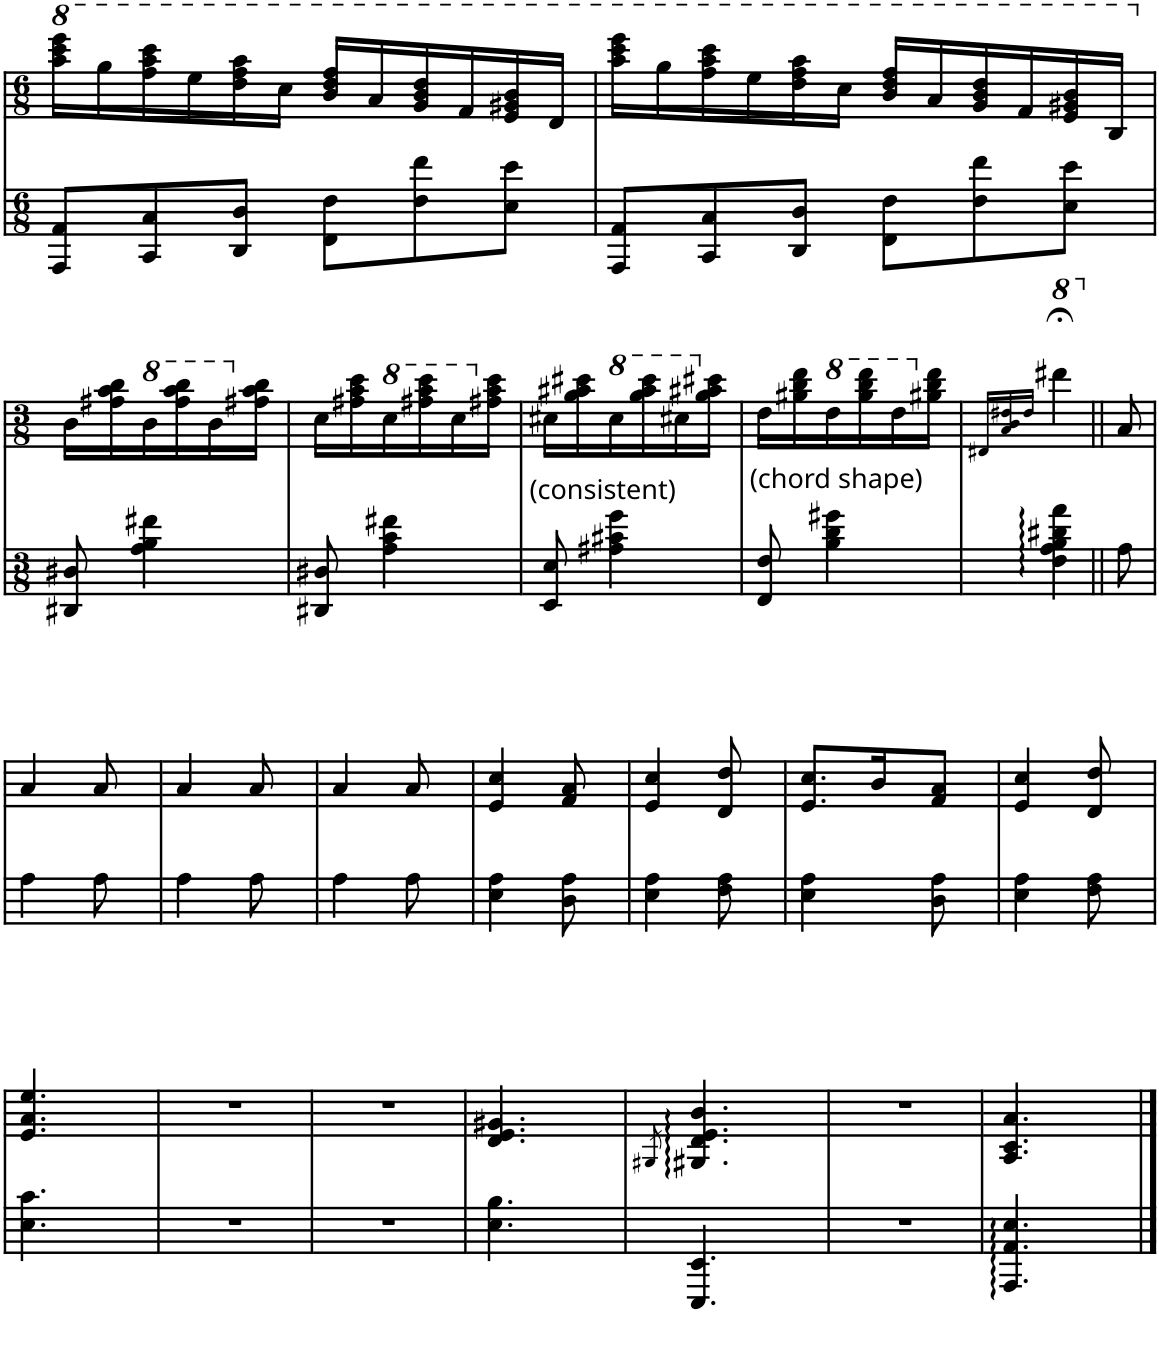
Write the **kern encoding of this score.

**kern	**kern
*part1	*part1
*staff2	*staff1
*I"Piano	*
*I'Pno.	*
!!LO:PB:g=z
*clefF4	*clefG2
*k[]	*k[]
*M6/8	*M6/8
*	*8va
=326	=326
8AAA/ 8AA/L	16aaa\ 16cccc\ 16eeee\LL
.	16ggg\
8CC/ 8C/	16fff\ 16aaa\ 16cccc\
.	16eee\
8DD/ 8D/J	16ddd\ 16fff\ 16aaa\
.	16ccc\JJ
8FF\ 8F\L	16bb/ 16ddd/ 16fff/LL
.	16aa/
8F\ 8f\	16gg/ 16bb/ 16ddd/
.	16ff/
8E\ 8e\J	16ee/ 16gg#X/ 16bb/
.	16dd/JJ
=327	=327
8AAA/ 8AA/L	16aaa\ 16cccc\ 16eeee\LL
.	16ggg\
8CC/ 8C/	16fff\ 16aaa\ 16cccc\
.	16eee\
8DD/ 8D/J	16ddd\ 16fff\ 16aaa\
.	16ccc\JJ
8FF\ 8F\L	16bb/ 16ddd/ 16fff/LL
.	16aa/
8F\ 8f\	16gg/ 16bb/ 16ddd/
.	16ff/
8E\ 8e\J	16ee/ 16gg#X/ 16bb/
.	16b/JJ
!!LO:LB:g=z
=328	=328
*M3/8	*M3/8
*	*X8va
8DD#X/ 8D#X/	16b\LL
.	16ff#X\ 16aa\ 16bb\
*	*8va
4A\ 4B\ 4f#X\	16bb\
.	16fff#\ 16aaa\ 16bbb\
.	16bb\
*	*X8va
.	16ff#X\ 16aa\ 16bb\JJ
=329	=329
8DD#X/ 8D#X/	16cc\LL
.	16ff#X\ 16aa\ 16ccc\
*	*8va
4A\ 4c\ 4f#X\	16ccc\
.	16fff#X\ 16aaa\ 16cccc\
.	16ccc\
*	*X8va
.	16ff#X\ 16aa\ 16ccc\JJ
=330	=330
!	!LO:TX:b:t=(consistent)
8EE/ 8E/	16cc#X\LL
.	16gg\ 16aa#X\ 16ccc#X\
*	*8va
4A#X\ 4c#X\ 4g\	16ccc#\
.	16ggg\ 16aaa#\ 16cccc#\
.	16ccc#X\
*	*X8va
.	16gg\ 16aa#X\ 16ccc#X\JJ
=331	=331
8FF/ 8F/	16dd\LL
!	!LO:TX:b:t=(chord shape)
.	16gg#X\ 16bb\ 16ddd\
*	*8va
4B\ 4d\ 4g#X\	16ddd\
.	16ggg#\ 16bbb\ 16dddd\
.	16ddd\
*	*X8va
.	16gg#X\ 16bb\ 16ddd\JJ
=332||	=332||
.	16qdd#X/LL
.	16qaa/ 16qbb/ 16qddd#X/
.	16qddd#/JJ
4F\ 4A\ 4B\ 4d#X\ 4a\	4dddd#X;<\
8A\	8a/
!!LO:LB:g=z
=333	=333
4A\	4a/
8A\	8a/
=334	=334
4A\	4a/
8A\	8a/
=335	=335
4A\	4a/
8A\	8a/
=336	=336
4E\ 4A\	4e/ 4cc/
8D\ 8A\	8f/ 8a/
=337	=337
4E\ 4A\	4e/ 4cc/
8F\ 8A\	8d/ 8dd/
=338	=338
4E\ 4A\	8.e/ 8.cc/L
.	16b/K
8D\ 8A\	8f/ 8a/J
=339	=339
4E\ 4A\	4e/ 4cc/
8F\ 8A\	8d/ 8dd/
!!LO:LB:g=z
=340	=340
4.E\ 4.c\	4.e/ 4.a/ 4.ee/
=341	=341
4.r	4.r
=342	=342
4.r	4.r
=343	=343
4.E\ 4.B\	4.d/ 4.e/ 4.g#X/
=344	=344
.	8qG#X/
4.EEE/ 4.EE/	4.G#X/ 4.d/ 4.e/ 4.b/
=345	=345
4.r	4.r
=346	=346
4.AAA/ 4.AA/ 4.E/	4.A/ 4.c/ 4.a/
==	==
*-	*-
